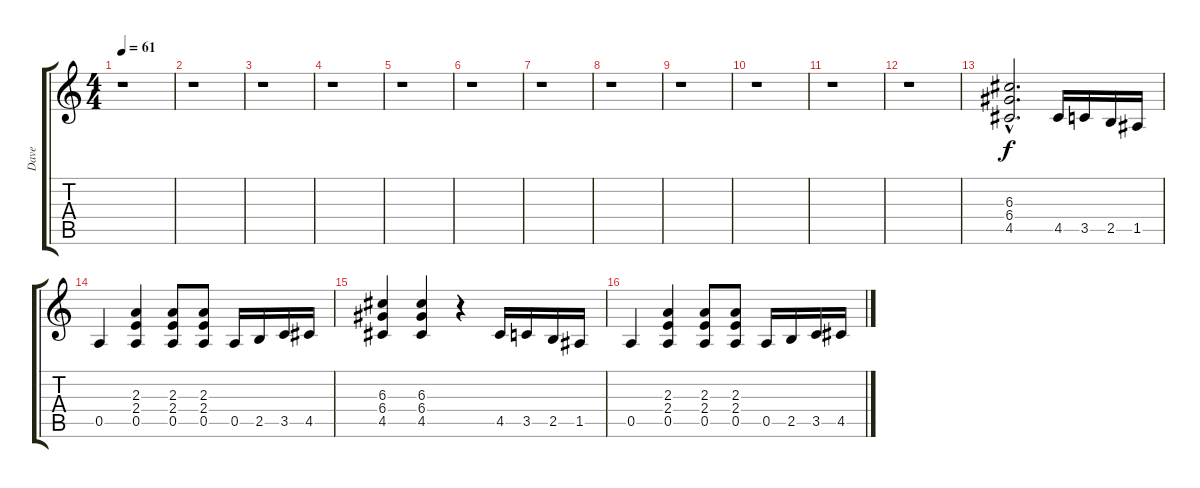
\track ("Dave" "Dave") {instrument electricguitarjazz}
\staff {score tabs}
\tuning (E4 B3 G3 D3 A2 E2) {hide}
\ts (4 4)
\tempo 61
\clef g2
\ks c
r.1{dy fff} |
r.1 |
r.1 |
r.1 |
r.1 |
r.1 |
r.1 |
r.1 |
r.1 |
r.1 |
r.1 |
r.1 |
(6.3{hac} 6.4{hac} 4.5{hac}).2{d dy f volume 12 instrument distortionguitar} 4.5.16 3.5.16 2.5.16 1.5.16 |
0.5.4 (2.3 2.4 0.5).4 (2.3 2.4 0.5).8 (2.3 2.4 0.5).8 0.5.16 2.5.16 3.5.16 4.5.16 |
(6.3 6.4 4.5).4 (6.3 6.4 4.5).4 r.4 4.5.16 3.5.16 2.5.16 1.5.16 |
0.5.4 (2.3 2.4 0.5).4 (2.3 2.4 0.5).8 (2.3 2.4 0.5).8 0.5.16 2.5.16 3.5.16 4.5.16
